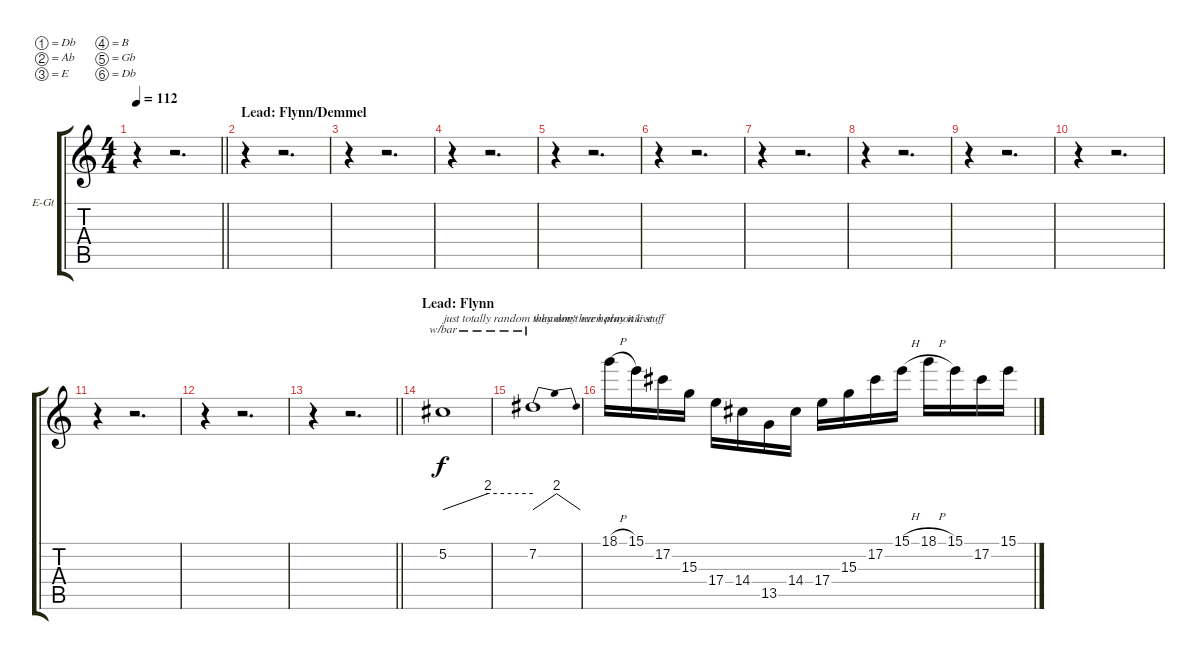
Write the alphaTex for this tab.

\bracketExtendMode groupsimilarinstruments
\firstSystemTrackNameOrientation horizontal
\otherSystemsTrackNameOrientation horizontal
\track ("Lead Guitar" "E-Gt") {instrument distortionguitar}
\staff {score tabs}
\tuning (Db4 Ab3 E3 B2 Gb2 Db2)
\ts (4 4)
\tempo 112
\clef g2
\barLineRight lightlight
\ks c
r.4{dy f} r.2{d} |
\section ("" "Lead: Flynn/Demmel")
r.4 r.2{d} |
r.4 r.2{d} |
r.4 r.2{d} |
r.4 r.2{d} |
r.4 r.2{d} |
r.4 r.2{d} |
r.4 r.2{d} |
r.4 r.2{d} |
r.4 r.2{d} |
r.4 r.2{d} |
r.4 r.2{d} |
\barLineRight lightlight
r.4 r.2{d} |
\section ("" "Lead: Flynn")
5.2.1{tbe (custom default 0 0 30 8 60 8) txt "just totally random whammy bar harmonic stuff"} |
7.2.1{tbe (dip default 0 0 30 8 60 0) txt "they don't even play it live"} |
18.1{h}.16 15.1.16 17.2.16 15.3.16 17.4.16 14.4.16 13.5.16 14.4.16 17.4.16 15.3.16 17.2.16 15.1{h}.16 18.1{h}.16 15.1.16 17.2.16 15.1.16
